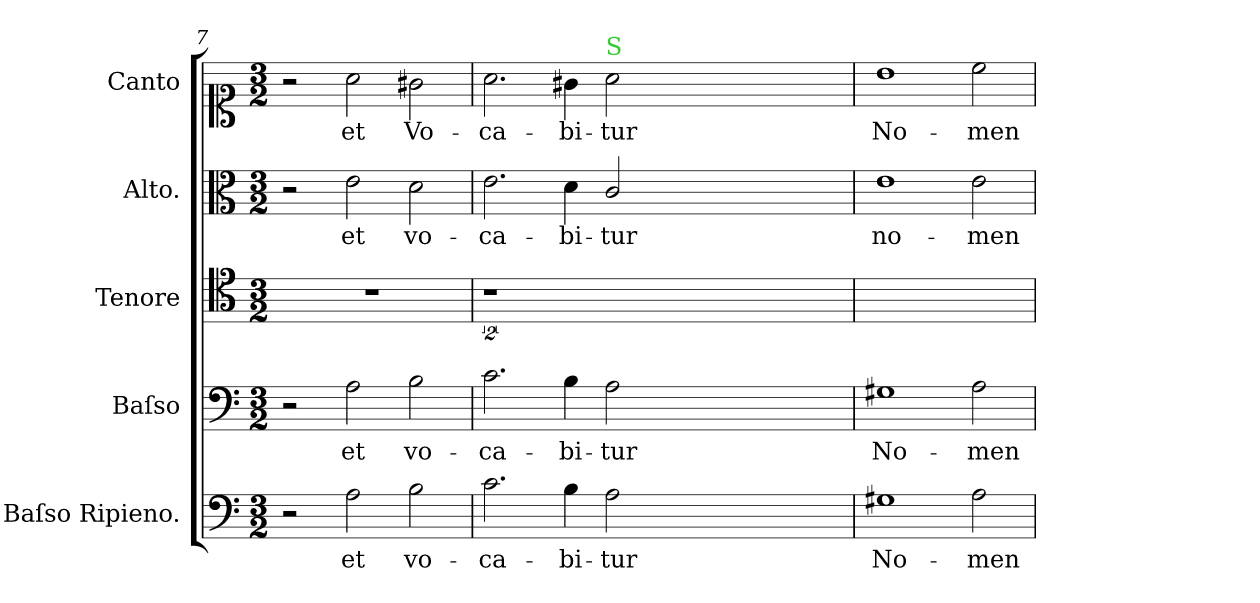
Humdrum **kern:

**kern	**text	**kern	**text	**kern	**kern	**text	**kern	**text
*part5	*part5	*part4	*part4	*part3	*part2	*part2	*part1	*part1
*staff5	*staff5	*staff4	*staff4	*staff3	*staff2	*staff2	*staff1	*staff1
*I"Baſso Ripieno.	*	*I"Baſso	*	*I"Tenore	*I"Alto.	*	*I"Canto	*
*I'B rip	*	*I'B.	*	*I'T.	*I'A.	*	*I'C.	*
*clefF4	*	*clefF4	*	*clefC4	*clefC3	*	*clefC1	*
*k[]	*	*k[]	*	*k[]	*k[]	*	*k[]	*
*M3/2	*	*M3/2	*	*M3/2	*M3/2	*	*M3/2	*
=7	=7	=7	=7	=7	=7	=7	=7	=7
2r	.	2r	.	1.r	2r	.	2r	.
2A\	et	2A\	et	.	2e\	et	2a\	et
2B\	vo-	2B\	vo-	.	2d\	vo-	2g#X\	Vo-
=8	=8	=8	=8	=8	=8	=8	=8	=8
2.c\	-ca-	2.c\	-ca-	2%9r	2.e\	-ca-	2.a\	-ca-
4B\	-bi-	4B\	-bi-	.	4d\	-bi-	4g#X\	-bi-
!	!	!	!	!	!	!	!LO:TX:a:color=limegreen:t=S	!
2A\	-tur	2A\	-tur	.	2c/	-tur	2a\	-tur
0.ryy	.	0.ryy	.	.	0.ryy	.	0.ryy	.
=9	=9	=9	=9	=9	=9	=9	=9	=9
1G#X\	No-	1G#X\	No-	1.ryy	1e\	no-	1b\	No-
2A\	-men	2A\	-men	.	2e\	-men	2cc\	-men
=	=	=	=	=	=	=	=	=
*-	*-	*-	*-	*-	*-	*-	*-	*-
